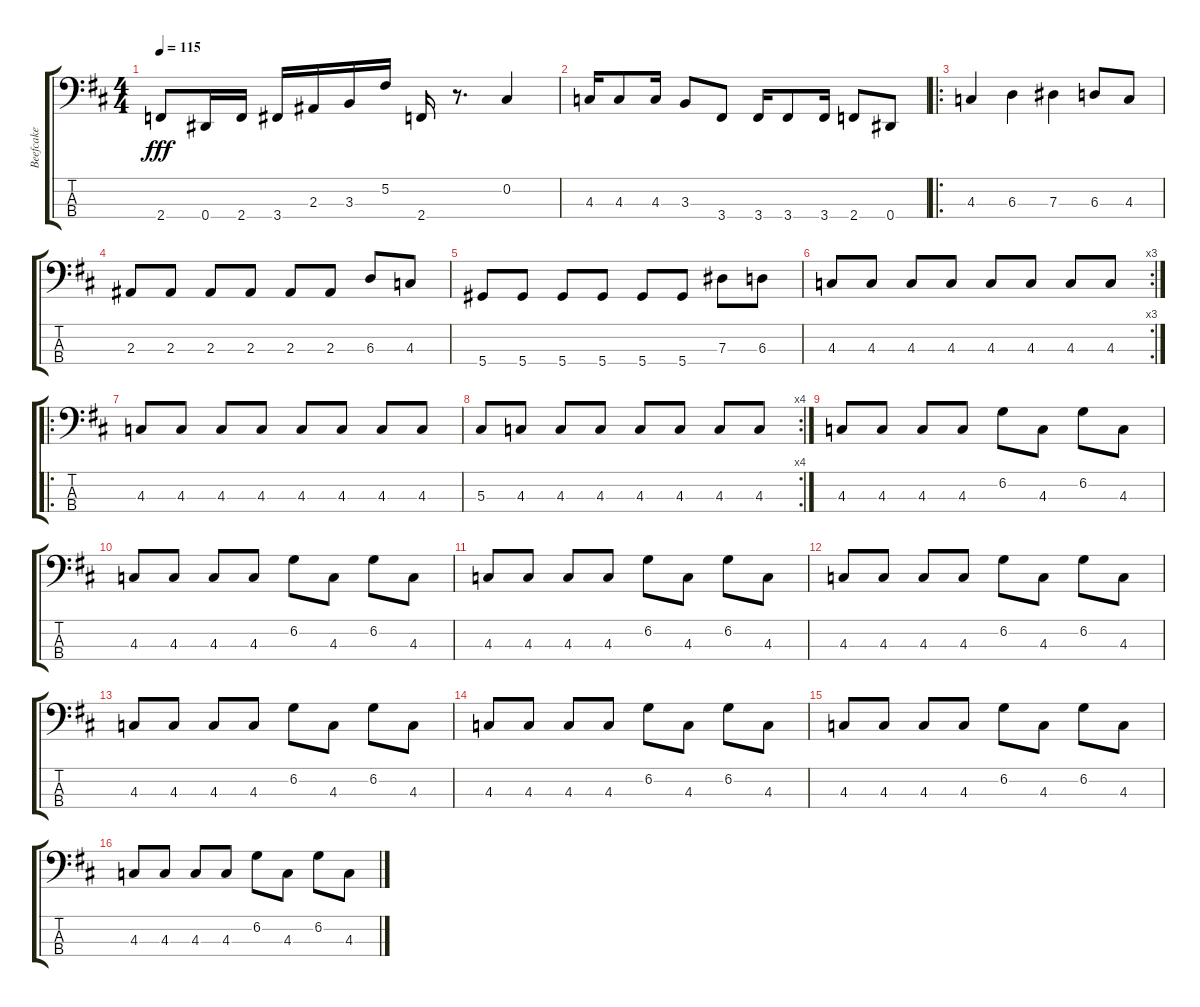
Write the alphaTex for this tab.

\track ("Beefcake" "Beefcake") {instrument electricbassfinger}
\staff {score tabs}
\tuning (Gb2 Db2 Ab1 Eb1) {hide}
\ts (4 4)
\tempo 115
\clef f4
\ks d
2.4.8{dy fff} 0.4.16 2.4.16 3.4.16 2.3.16 3.3.16 5.2.16 2.4.16 r.8{d} 0.2.4 |
4.3.16 4.3.8 4.3.16 3.3.8 3.4.8 3.4.16 3.4.8 3.4.16 2.4.8 0.4.8 |
\ro
4.3.4 6.3.4 7.3.4 6.3.8 4.3.8 |
2.3.8 2.3.8 2.3.8 2.3.8 2.3.8 2.3.8 6.3.8 4.3.8 |
5.4.8 5.4.8 5.4.8 5.4.8 5.4.8 5.4.8 7.3.8 6.3.8 |
\rc 3
4.3.8 4.3.8 4.3.8 4.3.8 4.3.8 4.3.8 4.3.8 4.3.8 |
\ro
4.3.8 4.3.8 4.3.8 4.3.8 4.3.8 4.3.8 4.3.8 4.3.8 |
\rc 4
5.3.8 4.3.8 4.3.8 4.3.8 4.3.8 4.3.8 4.3.8 4.3.8 |
4.3.8 4.3.8 4.3.8 4.3.8 6.2.8 4.3.8 6.2.8 4.3.8 |
4.3.8 4.3.8 4.3.8 4.3.8 6.2.8 4.3.8 6.2.8 4.3.8 |
4.3.8 4.3.8 4.3.8 4.3.8 6.2.8 4.3.8 6.2.8 4.3.8 |
4.3.8 4.3.8 4.3.8 4.3.8 6.2.8 4.3.8 6.2.8 4.3.8 |
4.3.8 4.3.8 4.3.8 4.3.8 6.2.8 4.3.8 6.2.8 4.3.8 |
4.3.8 4.3.8 4.3.8 4.3.8 6.2.8 4.3.8 6.2.8 4.3.8 |
4.3.8 4.3.8 4.3.8 4.3.8 6.2.8 4.3.8 6.2.8 4.3.8 |
4.3.8 4.3.8 4.3.8 4.3.8 6.2.8 4.3.8 6.2.8 4.3.8
